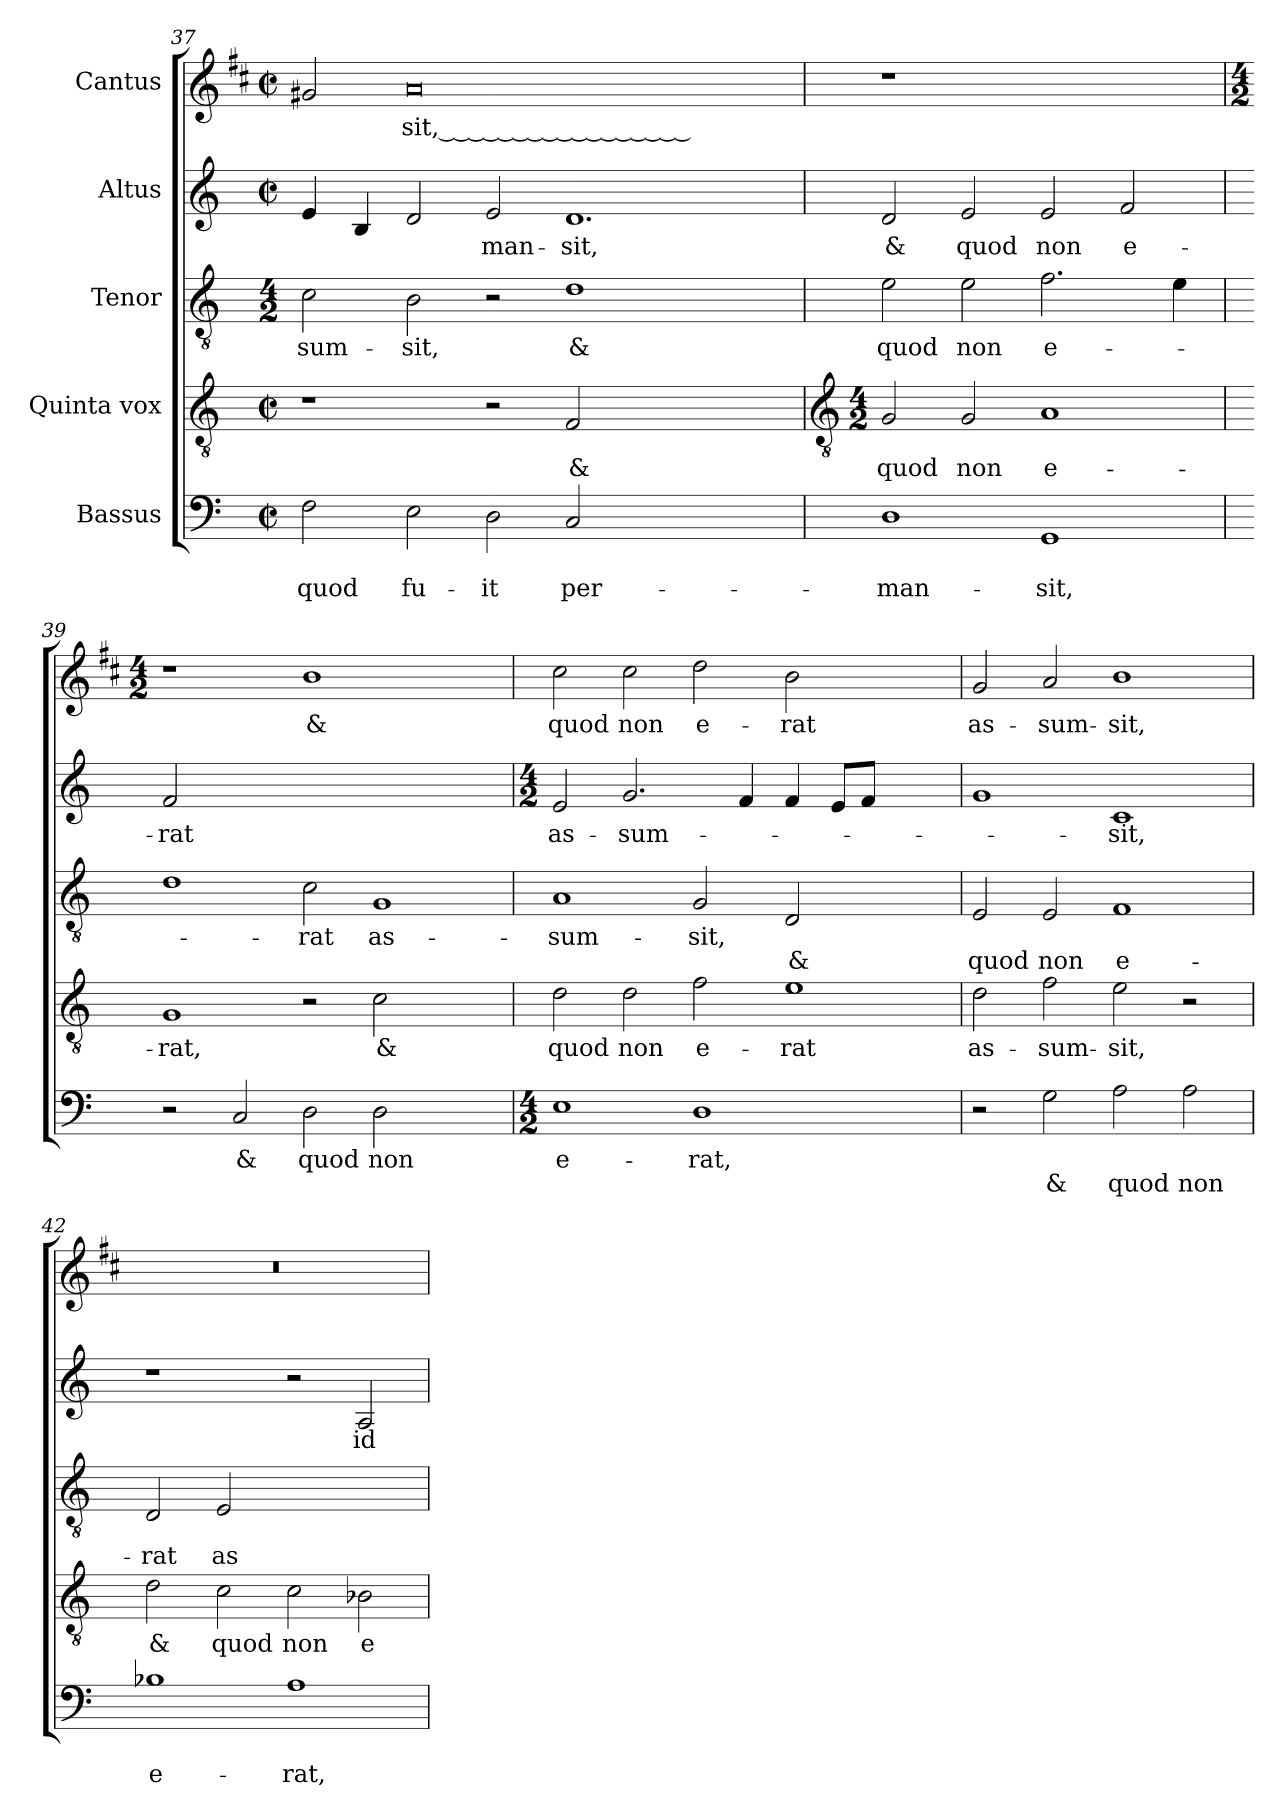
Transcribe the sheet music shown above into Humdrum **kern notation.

**kern	**text	**text	**kern	**text	**kern	**text	**text	**kern	**text	**kern	**text
*part5	*part5	*part5	*part4	*part4	*part3	*part3	*part3	*part2	*part2	*part1	*part1
*staff5	*staff5	*staff5	*staff4	*staff4	*staff3	*staff3	*staff3	*staff2	*staff2	*staff1	*staff1
*I"Bassus	*	*	*I"Quinta vox	*	*I"Tenor	*	*	*I"Altus	*	*I"Cantus	*
!!LO:LB:g=z
*clefF4	*	*	*clefGv2	*	*clefGv2	*	*	*clefG2	*	*clefG2	*
*	*	*	*	*	*	*	*	*	*	*ITrd1c2	*
*k[]	*	*	*k[]	*	*k[]	*	*	*k[]	*	*k[]	*
*C:	*	*	*C:	*	*C:	*	*	*C:	*	*C:	*
*M4/2	*	*	*M4/2	*	*M4/2	*	*	*M4/2	*	*M4/2	*
*met(c|)	*	*	*met(c|)	*	*	*	*	*met(c|)	*	*met(c|)	*
=37	=37	=37	=37	=37	=37	=37	=37	=37	=37	=37	=37
!	!	!LO:LY:b	!	!	!	!LO:LY:b	!	!	!	!	!
*	*	*	*	*	*	*	*	*	*	*^	*
2F	.	quod	1r	.	2c	-sum-	.	4e	.	2f#	0ryy	.
.	.	.	.	.	.	.	.	4B	.	.	.	.
!	!	!LO:LY:b	!	!	!	!LO:LY:b	!	!	!	!	!	!LO:LY:b
2E	.	fu-	.	.	2B	-sit,	.	2d	.	0g	.	sit,__________________
!	!	!LO:LY:b	!	!	!	!	!	!	!LO:LY:b	!	!	!
2D	.	-it	2r	.	2r	.	.	2e	man-	.	.	.
!	!	!LO:LY:b	!	!LO:LY:b	!	!LO:LY:b	!	!	!LO:LY:b	!	!	!
2C	.	per-	2F	&	1d	&	.	1.d	-sit,	.	.	.
1ryy	.	.	1ryy	.	.	.	.	.	.	.	2ryy	.
.	.	.	.	.	2ryy	.	.	.	.	2ryy	2ryy	.
!!LO:LB:g=z	!!
=38	=38	=38	=38	=38	=38	=38	=38	=38	=38	=38	=38	=38
*	*	*	*clefGv2	*	*	*	*	*	*	*	*	*
*	*	*	*M4/2	*	*	*	*	*	*	*	*	*
!	!	!LO:LY:b	!	!LO:LY:b	!	!LO:LY:b	!	!	!LO:LY:b	!	!	!
1D	.	-man-	2G	quod	2e	quod	.	2d	&	1r	1ryy	.
!	!	!	!	!LO:LY:b	!	!LO:LY:b	!	!	!LO:LY:b	!	!	!
.	.	.	2G	non	2e	non	.	2e	quod	.	.	.
!	!	!LO:LY:b	!	!LO:LY:b	!	!LO:LY:b	!	!	!LO:LY:b	!	!	!
1GG	.	-sit,	1A	e-	2.f	e-	.	2e	non	1ryy	1ryy	.
!	!	!	!	!	!	!	!	!	!LO:LY:b	!	!	!
.	.	.	.	.	.	.	.	2f	e-	.	.	.
.	.	.	.	.	4e	.	.	.	.	.	.	.
*	*	*	*	*	*	*	*	*	*	*v	*v	*
!!LO:LB:g=z
=39	=39	=39	=39	=39	=39	=39	=39	=39	=39	=39	=39
*	*	*	*	*	*	*	*	*	*	*M4/2	*
!	!	!	!	!LO:LY:b	!	!	!	!	!LO:LY:b	!	!
2r	.	.	1G	-rat,	1d	.	.	2f	-rat	1r	.
!	!LO:LY:b	!	!	!	!	!	!	!	!	!	!
2C	&	.	.	.	.	.	.	0ryy	.	.	.
!	!LO:LY:b	!	!	!	!	!LO:LY:b	!	!	!	!	!LO:LY:b
2D	quod	.	2r	.	2c	-rat	.	.	.	1a	&
!	!LO:LY:b	!	!	!LO:LY:b	!	!LO:LY:b	!	!	!	!	!
2D	non	.	2c	&	1G	as-	.	.	.	.	.
2ryy	.	.	2ryy	.	.	.	.	.	.	2ryy	.
!!LO:LB:g=z
=40	=40	=40	=40	=40	=40	=40	=40	=40	=40	=40	=40
*M4/2	*	*	*	*	*	*	*	*M4/2	*	*	*
!	!LO:LY:b	!	!	!LO:LY:b	!	!LO:LY:b	!	!	!LO:LY:b	!	!LO:LY:b
1E	e-	.	2d	quod	1A	-sum-	.	2e	as-	2b	quod
!	!	!	!	!LO:LY:b	!	!	!	!	!LO:LY:b	!	!LO:LY:b
.	.	.	2d	non	.	.	.	2.g	-sum-	2b	non
!	!LO:LY:b	!	!	!LO:LY:b	!	!LO:LY:b	!	!	!	!	!LO:LY:b
1D	-rat,	.	2f	e-	2G	-sit,	.	.	.	2cc	e-
.	.	.	.	.	.	.	.	4f	.	.	.
!	!	!	!	!LO:LY:b	!	!	!LO:LY:b	!	!	!	!LO:LY:b
.	.	.	1e	-rat	2D	.	&	4f	.	2a	-rat
.	.	.	.	.	.	.	.	8eL	.	.	.
.	.	.	.	.	.	.	.	8fJ	.	.	.
2ryy	.	.	.	.	2ryy	.	.	2ryy	.	2ryy	.
=41	=41	=41	=41	=41	=41	=41	=41	=41	=41	=41	=41
!	!	!	!	!LO:LY:b	!	!	!LO:LY:b	!	!	!	!LO:LY:b
2r	.	.	2d	as-	2E	.	quod	1g	.	2f	as-
!	!	!LO:LY:b	!	!LO:LY:b	!	!	!LO:LY:b	!	!	!	!LO:LY:b
2G	.	&	2f	-sum-	2E	.	non	.	.	2g	-sum-
!	!	!LO:LY:b	!	!LO:LY:b	!	!	!LO:LY:b	!	!LO:LY:b	!	!LO:LY:b
2A	.	quod	2e	-sit,	1F	.	e-	1c	-sit,	1a	-sit,
!	!	!LO:LY:b	!	!	!	!	!	!	!	!	!
2A	.	non	2r	.	.	.	.	.	.	.	.
=42	=42	=42	=42	=42	=42	=42	=42	=42	=42	=42	=42
!	!	!LO:LY:b	!	!LO:LY:b	!	!	!LO:LY:b	!	!	!	!
1B-X	.	e-	2d	&	2D	.	-rat	1r	.	0r	.
!	!	!	!	!LO:LY:b	!	!	!LO:LY:b	!	!	!	!
.	.	.	2c	quod	2E	.	as-	.	.	.	.
!	!	!LO:LY:b	!	!LO:LY:b	!	!	!	!	!	!	!
1A	.	-rat,	2c	non	1ryy	.	.	2r	.	.	.
!	!	!	!	!LO:LY:b	!	!	!	!	!LO:LY:b	!	!
.	.	.	2B-X	e-	.	.	.	2A	id	.	.
=	=	=	=	=	=	=	=	=	=	=	=
*-	*-	*-	*-	*-	*-	*-	*-	*-	*-	*-	*-
